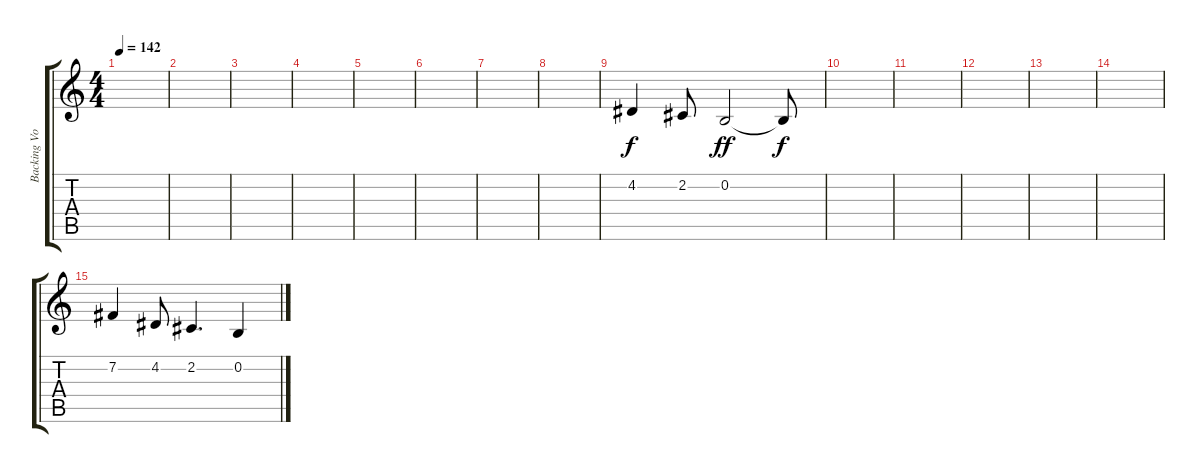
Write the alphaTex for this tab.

\track ("Backing Vox" "Backing Vo") {instrument clarinet}
\staff {score tabs}
\tuning (E4 B3 G3 D3 A2 E2) {hide}
\ts (4 4)
\tempo 142
\clef g2
\ks c
|
|
|
|
|
|
|
|
4.2.4 2.2.8 0.2.2{dy ff} 0.2{t}.8{dy f} |
|
|
|
|
|
7.2.4 4.2.8 2.2.4{d} 0.2.4
